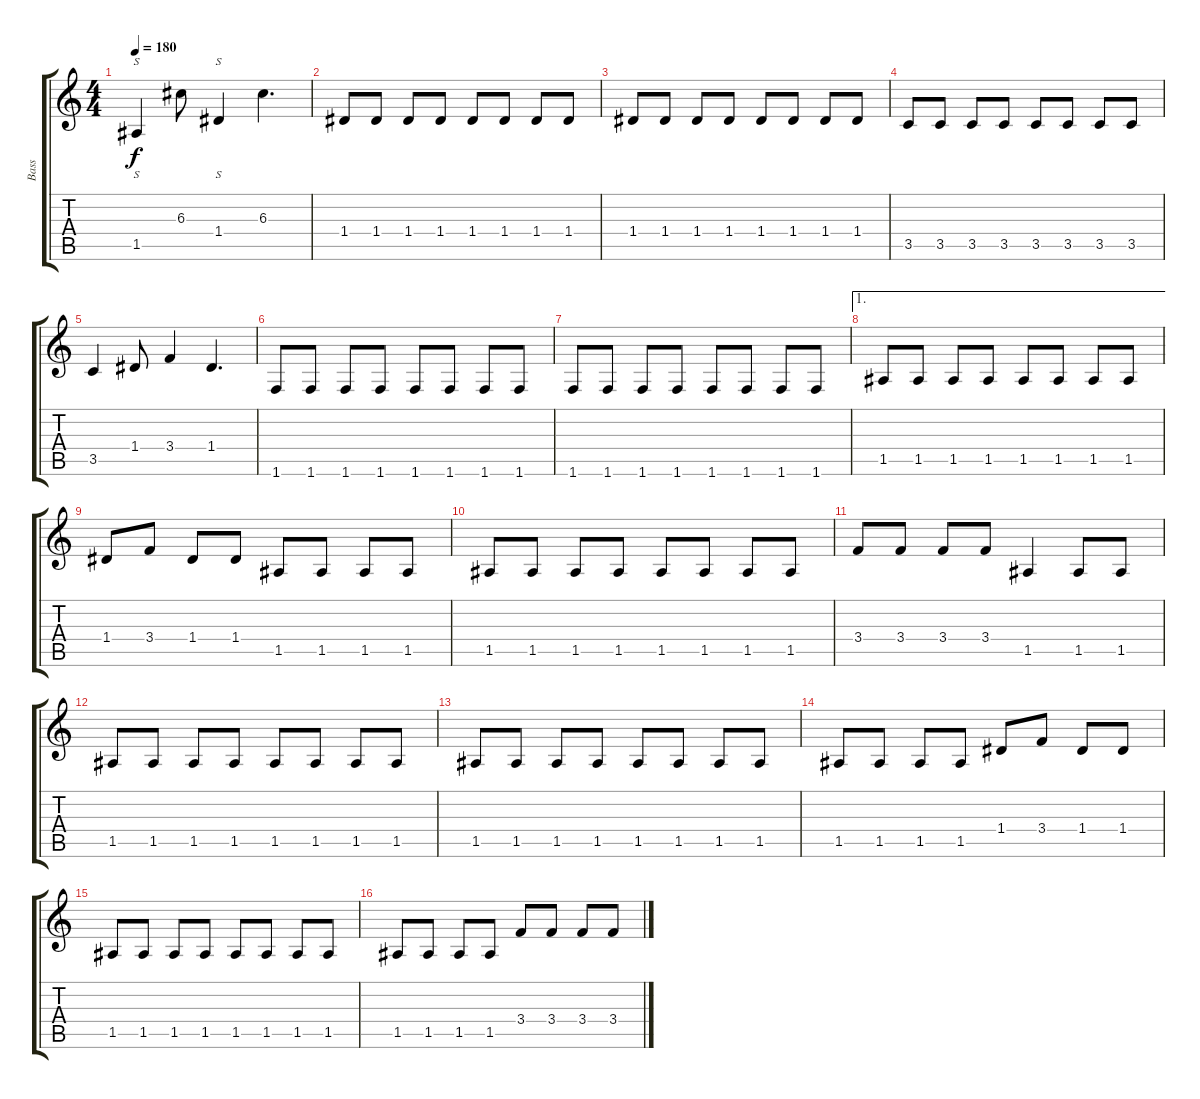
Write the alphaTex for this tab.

\track ("Bass" "Bass") {instrument electricbassfinger}
\staff {score tabs}
\tuning (E4 B3 G3 D3 A2 E2) {hide}
\ts (4 4)
\tempo 180
\clef g2
\ks c
1.5.4{s dy f} 6.3.8 1.4.4{s} 6.3.4{d} |
1.4.8 1.4.8 1.4.8 1.4.8 1.4.8 1.4.8 1.4.8 1.4.8 |
1.4.8 1.4.8 1.4.8 1.4.8 1.4.8 1.4.8 1.4.8 1.4.8 |
3.5.8 3.5.8 3.5.8 3.5.8 3.5.8 3.5.8 3.5.8 3.5.8 |
3.5.4 1.4.8 3.4.4 1.4.4{d} |
1.6.8 1.6.8 1.6.8 1.6.8 1.6.8 1.6.8 1.6.8 1.6.8 |
1.6.8 1.6.8 1.6.8 1.6.8 1.6.8 1.6.8 1.6.8 1.6.8 |
\ae 1
1.5.8 1.5.8 1.5.8 1.5.8 1.5.8 1.5.8 1.5.8 1.5.8 |
1.4.8 3.4.8 1.4.8 1.4.8 1.5.8 1.5.8 1.5.8 1.5.8 |
1.5.8 1.5.8 1.5.8 1.5.8 1.5.8 1.5.8 1.5.8 1.5.8 |
3.4.8 3.4.8 3.4.8 3.4.8 1.5.4 1.5.8 1.5.8 |
1.5.8 1.5.8 1.5.8 1.5.8 1.5.8 1.5.8 1.5.8 1.5.8 |
1.5.8 1.5.8 1.5.8 1.5.8 1.5.8 1.5.8 1.5.8 1.5.8 |
1.5.8 1.5.8 1.5.8 1.5.8 1.4.8 3.4.8 1.4.8 1.4.8 |
1.5.8 1.5.8 1.5.8 1.5.8 1.5.8 1.5.8 1.5.8 1.5.8 |
1.5.8 1.5.8 1.5.8 1.5.8 3.4.8 3.4.8 3.4.8 3.4.8
